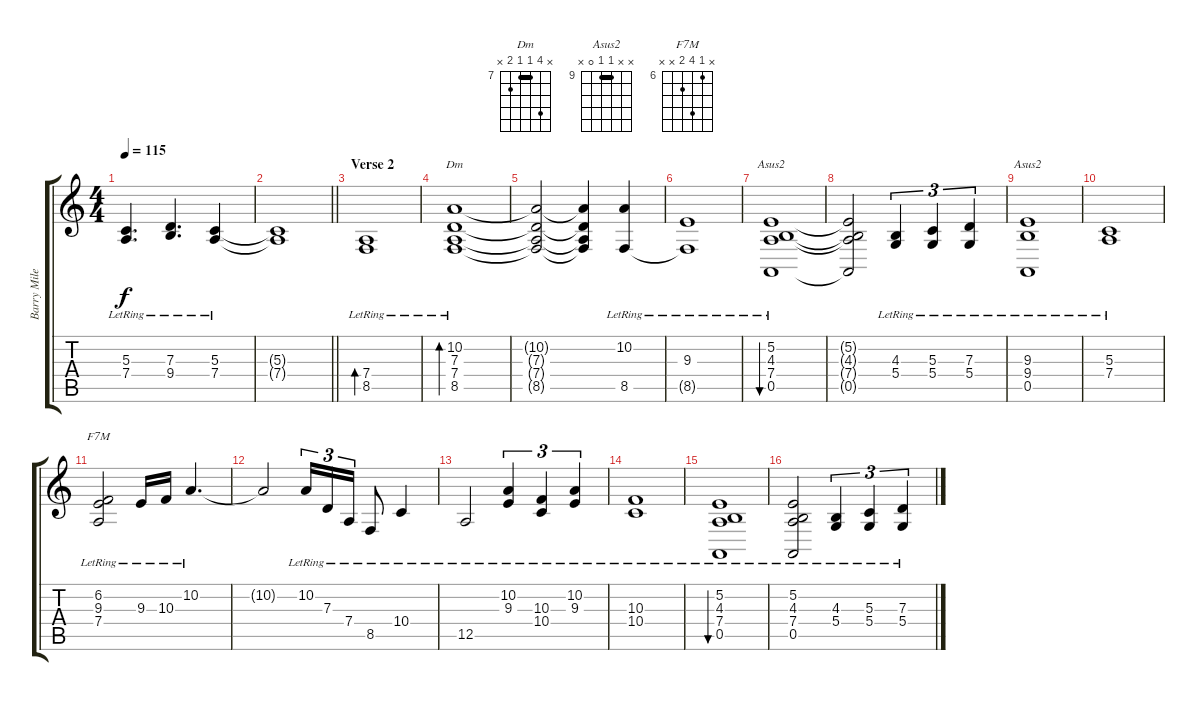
\track ("Barry Miles" "Barry Mile") {instrument pad1newage}
\staff {score tabs}
\tuning (E4 B3 G3 D3 A2 E2) {hide}
\chord ("Dm" x 10 7 7 8 x) {firstfret 7 barre 7}
\chord ("Asus2" x 5 4 7 0 x) {firstfret 4}
\chord ("Asus2" x x 9 9 0 x) {firstfret 9 barre 9}
\chord ("F7M" x 6 9 7 x x) {firstfret 6}
\ts (4 4)
\tempo 115
\clef g2
\ks c
(5.3{lr} 7.4).4{d dy f} (7.3{lr} 9.4).4{d} (5.3{lr} 7.4).4 |
\barLineRight lightlight
(5.3{t} 7.4{t}).1 |
\section ("" "Verse 2")
(7.4{lr} 8.5).1{bd 240} |
(10.2 7.3 7.4{lr} 8.5).1{bd 240 ch "Dm"} |
(10.2{t} 7.3{t} 7.4{t} 8.5{t}).2 (10.2{t} 7.3{t} 7.4{t} 8.5{t}).4 (10.2{lr} 8.5).4 |
(9.3{lr} 8.5{t}).1 |
(5.2 4.3 7.4{lr} 0.5).1{bu 240 ch "Asus2"} |
(5.2{t} 4.3{t} 7.4{t} 0.5{t}).2 (4.3 5.4{lr}).4{tu (3 2)} (5.3 5.4{lr}).4{tu (3 2)} (7.3 5.4{lr}).4{tu (3 2)} |
(9.3 9.4{lr} 0.5).1{ch "Asus2"} |
(5.3 7.4{lr}).1 |
(6.2 9.3 7.4{lr}).2{ch "F7M"} 9.3{lr}.16 10.3{lr}.16 10.2{lr}.4{d} |
10.2{t}.2 10.2{lr}.16{tu (3 2)} 7.3{lr}.16{tu (3 2)} 7.4{lr}.16{tu (3 2)} 8.5{lr}.8 10.4{lr}.4 |
12.5{lr}.2 (10.2{lr} 9.3).4{tu (3 2)} (10.3{lr} 10.4).4{tu (3 2)} (10.2{lr} 9.3).4{tu (3 2)} |
(10.3{lr} 10.4).1 |
(5.2 4.3 7.4{lr} 0.5).1{bu 240} |
(5.2 4.3 7.4{lr} 0.5).2 (4.3 5.4{lr}).4{tu (3 2)} (5.3 5.4{lr}).4{tu (3 2)} (7.3 5.4{lr}).4{tu (3 2)}
